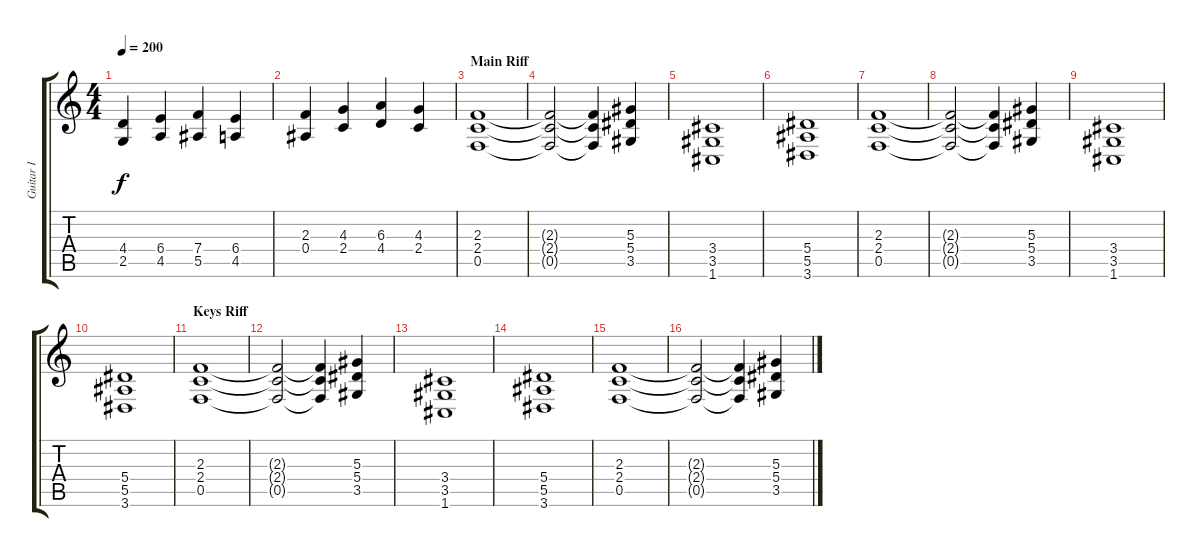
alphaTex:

\track ("Guitar I" "Guitar I") {instrument distortionguitar}
\staff {score tabs}
\tuning (C4 G3 Eb3 Bb2 F2 C2) {hide}
\ts (4 4)
\tempo 200
\clef g2
\ks c
(4.4 2.5).4{dy f} (6.4 4.5).4 (7.4 5.5).4 (6.4 4.5).4 |
(2.3 0.4).4 (4.3 2.4).4 (6.3 4.4).4 (4.3 2.4).4 |
\section ("" "Main Riff")
(2.3 2.4 0.5).1{volume 11 balance 7} |
(2.3{t} 2.4{t} 0.5{t}).2 (2.3{t} 2.4{t} 0.5{t}).4 (5.3 5.4 3.5).4 |
(3.4 3.5 1.6).1 |
(5.4 5.5 3.6).1 |
(2.3 2.4 0.5).1 |
(2.3{t} 2.4{t} 0.5{t}).2 (2.3{t} 2.4{t} 0.5{t}).4 (5.3 5.4 3.5).4 |
(3.4 3.5 1.6).1 |
(5.4 5.5 3.6).1 |
\section ("" "Keys Riff")
(2.3 2.4 0.5).1{volume 12 balance 2} |
(2.3{t} 2.4{t} 0.5{t}).2 (2.3{t} 2.4{t} 0.5{t}).4 (5.3 5.4 3.5).4 |
(3.4 3.5 1.6).1 |
(5.4 5.5 3.6).1 |
(2.3 2.4 0.5).1 |
(2.3{t} 2.4{t} 0.5{t}).2 (2.3{t} 2.4{t} 0.5{t}).4 (5.3 5.4 3.5).4
